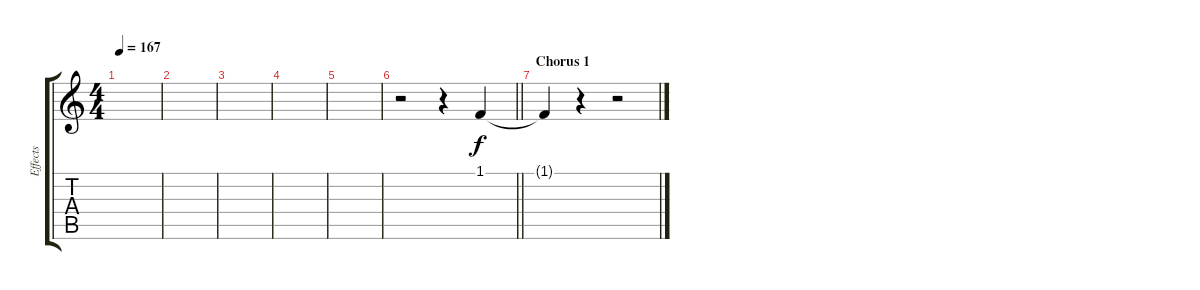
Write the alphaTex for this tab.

\track ("Effects" "Effects") {instrument reversecymbal}
\staff {score tabs}
\tuning (E4 B3 G3 D3 A2 E2) {hide}
\ts (4 4)
\tempo 167
\clef g2
\ks c
|
|
|
|
|
\barLineRight lightlight
r.2 r.4 1.1.4 |
\section ("" "Chorus 1")
1.1{t}.4 r.4 r.2
